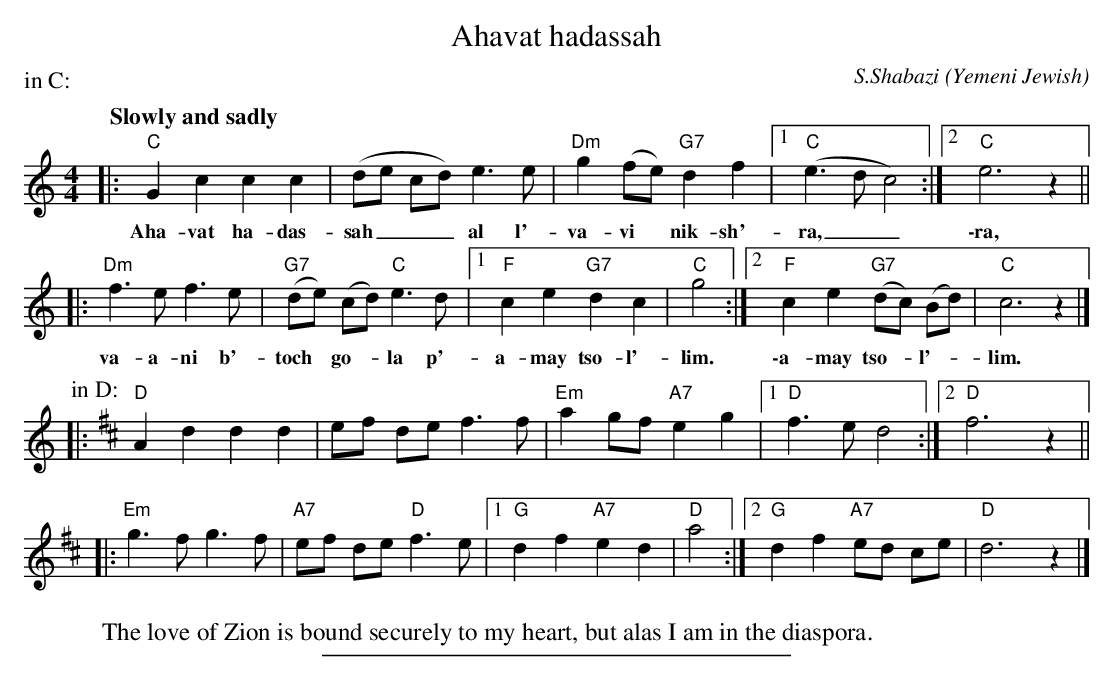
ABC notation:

X:1
T: Ahavat hadassah
C: S.Shabazi
O: Yemeni Jewish
M: 4/4
L: 1/8
Q: "Slowly and sadly"
W: The love of Zion is bound securely to my heart, but alas I am in the diaspora.
P: in C:
K: C
|: "C"G2 c2 c2 c2 | (de cd) e3 e \
w: Aha-vat ha-das-sah___ al l'-
| "Dm"g2 (fe) "G7"d2 f2 |1 "C"(e3 d c4) :|2 "C"e6 z2 ||
w: va-vi*  nik-sh'-ra,__ \-ra,
|: "Dm"f3 e f3 e | "G7"(de) (cd) "C"e3 d \
w: va-a-ni b'- toch* go-*la p'-
|1 "F"c2 e2 "G7"d2 c2 | "C"g4 :|2 "F"c2e2 "G7"(dc) (Bd) | "C"c6 z2 |]
w: a-may tso-l'-lim. \-a-may tso-*l'-*lim.
P: in D:
K: D
|: "D"A2 d2 d2 d2 | ef de f3 f \
| "Em"a2 gf "A7"e2 g2 |1 "D"f3 e d4 :|2 "D"f6 z2 ||
|: "Em"g3 f g3 f | "A7"ef de "D"f3 e \
|1 "G"d2 f2 "A7"e2 d2 | "D"a4 :|2 "G"d2f2 "A7"ed ce | "D"d6 z2 |]

%%sep 10 10 300
P: Harmony
K: D
|: A2-A2 B3A | ed d2 z2 dc \
| B3 d c2 A2 |1 B3 cdefz :|2 B3 c d2 z2 ||
|: z2 B2 e3 B | c2 Bc A3z \
|1 B4 c2 A2 | z2 de f2 d2 :|2 B4 c2 A2 | z2 de d2z2 |]
